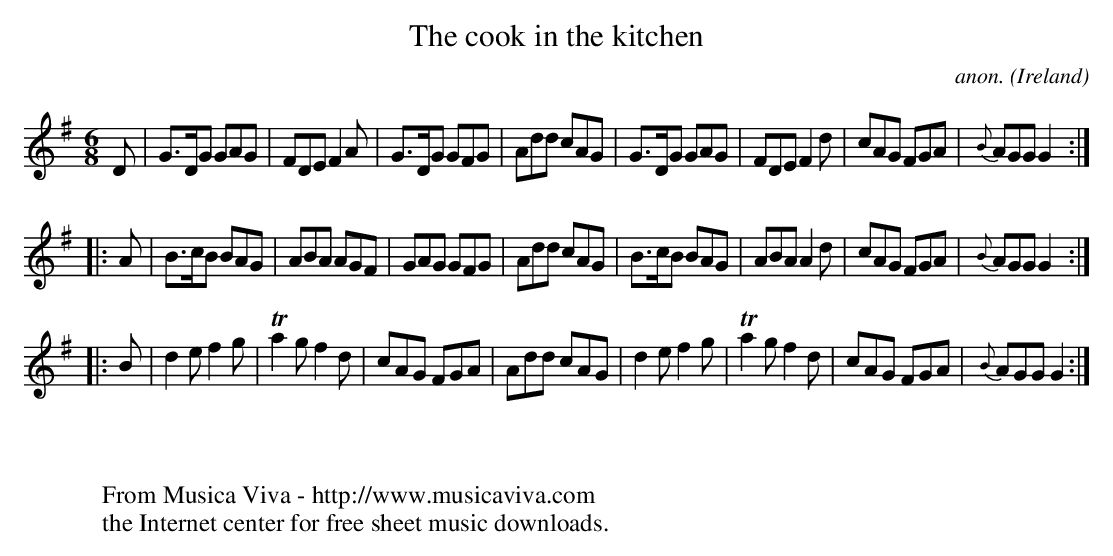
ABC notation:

X:1
T:The cook in the kitchen
C:anon.
O:Ireland
m:Tn2 = (3n/o/n/ m/n/
M:6/8
L:1/8
K:G
D|G>DG GAG|FDE F2A|G>DG GFG|Add cAG|G>DG GAG|FDE F2d|cAG FGA|{B}AGG G2:|
|:A|B>cB BAG|ABA AGF|GAG GFG|Add cAG|B>cB BAG|ABA A2d|cAG FGA|{B}AGG G2:|
|:B|d2e f2g|Ta2g f2d|cAG FGA|Add cAG|d2e f2g|Ta2g f2d|cAG FGA|{B}AGG G2:|
W:
W:
W: From Musica Viva - http://www.musicaviva.com
W: the Internet center for free sheet music downloads.
